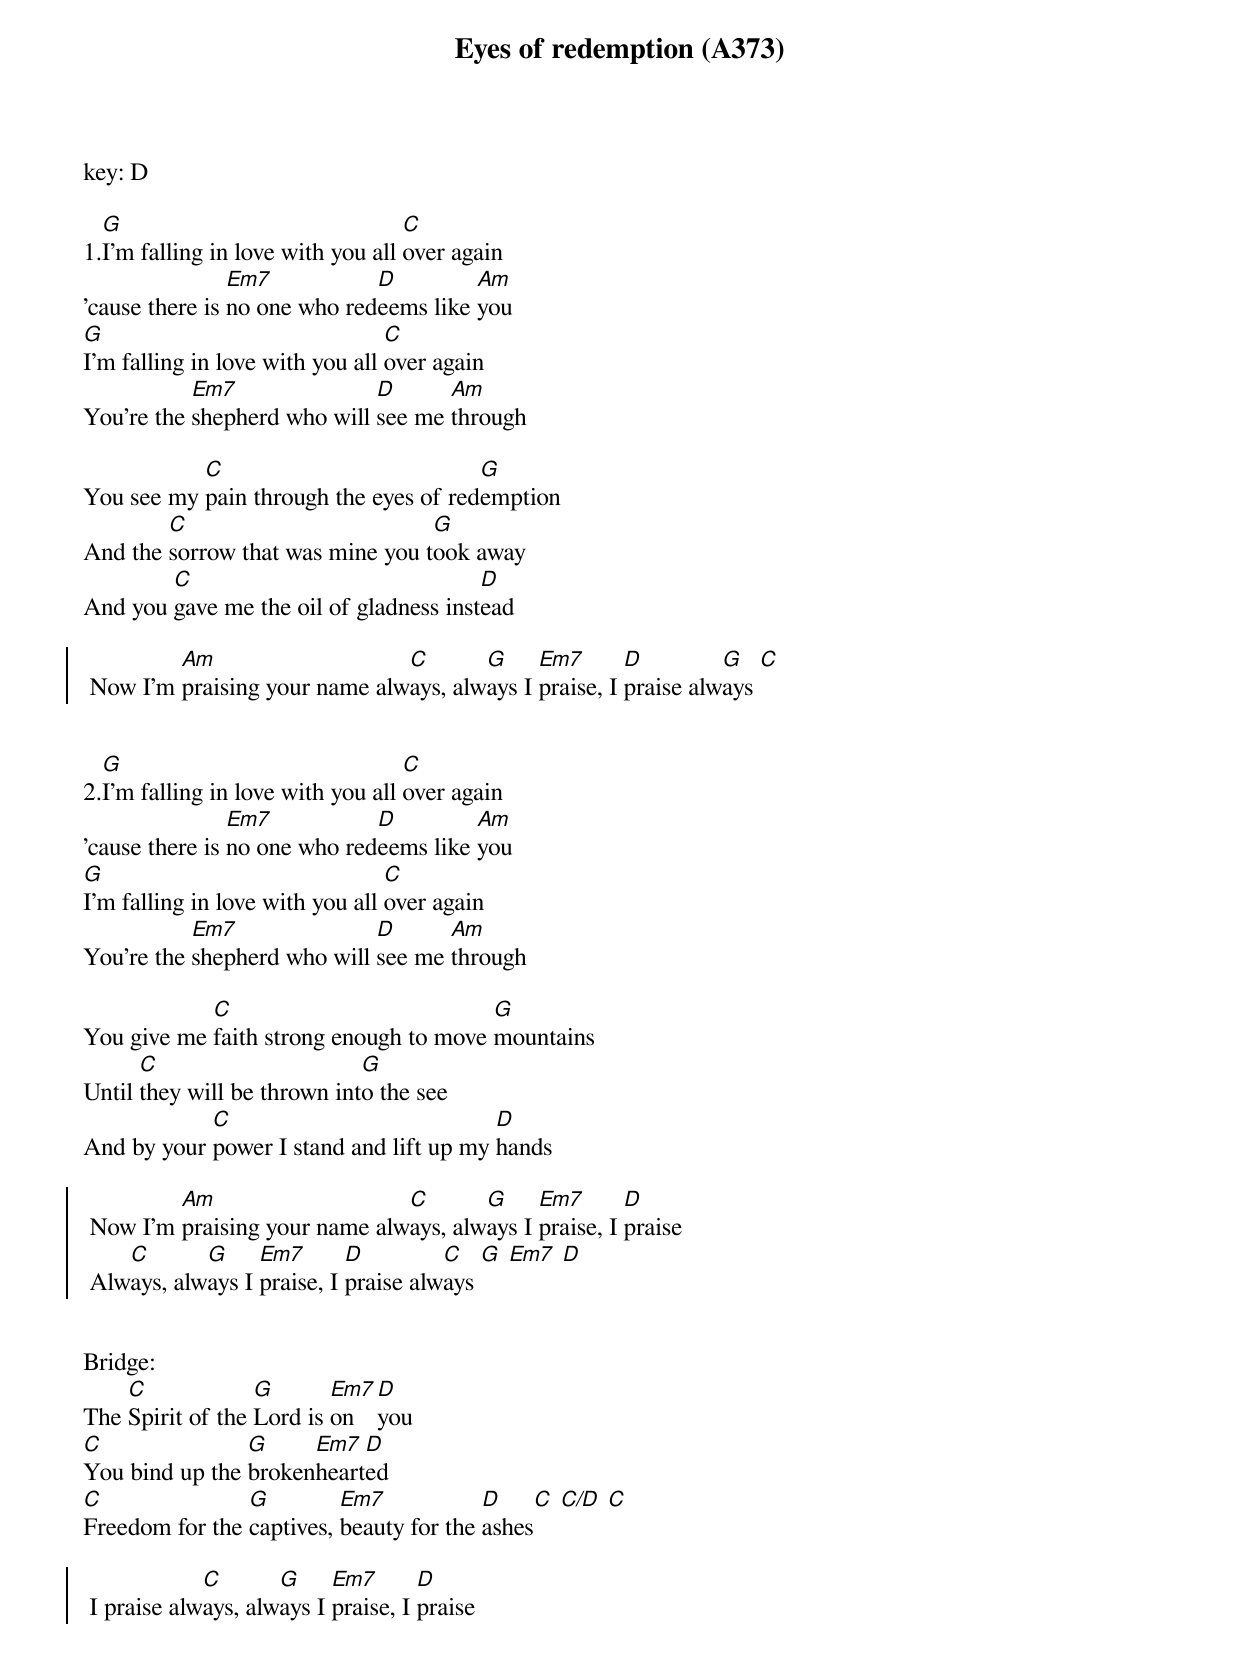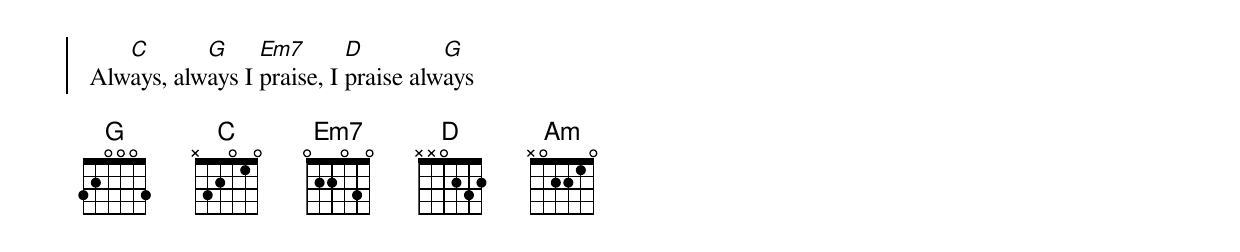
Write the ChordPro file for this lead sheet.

{title: Eyes of redemption (A373)}
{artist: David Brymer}
key: D

1.[G]I'm falling in love with you all [C]over again
'cause there is [Em7]no one who red[D]eems like [Am]you
[G]I'm falling in love with you all [C]over again
You're the [Em7]shepherd who will [D]see me [Am]through

You see my [C]pain through the eyes of red[G]emption
And the [C]sorrow that was mine you t[G]ook away
And you [C]gave me the oil of gladness inst[D]ead

{soc}
 Now I'm [Am]praising your name alw[C]ays, alw[G]ays I [Em7]praise, I [D]praise alw[G]ays [C]
 {eoc}


2.[G]I'm falling in love with you all [C]over again
'cause there is [Em7]no one who red[D]eems like [Am]you
[G]I'm falling in love with you all [C]over again
You're the [Em7]shepherd who will [D]see me [Am]through

You give me [C]faith strong enough to move [G]mountains
Until [C]they will be thrown int[G]o the see
And by your [C]power I stand and lift up my [D]hands

{soc}
 Now I'm [Am]praising your name alw[C]ays, alw[G]ays I [Em7]praise, I [D]praise
 Alw[C]ays, alw[G]ays I [Em7]praise, I [D]praise alw[C]ays [G] [Em7] [D]
 {eoc}


Bridge:
The [C]Spirit of the [G]Lord is [Em7]on [D]you
[C]You bind up the [G]broken[Em7]heart[D]ed
[C]Freedom for the [G]captives, [Em7]beauty for the [D]ashes[C] [C/D] [C]

{soc}
 I praise alw[C]ays, alw[G]ays I [Em7]praise, I [D]praise
 Alw[C]ays, alw[G]ays I [Em7]praise, I [D]praise alw[G]ays
 {eoc}

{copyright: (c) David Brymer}
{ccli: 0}
